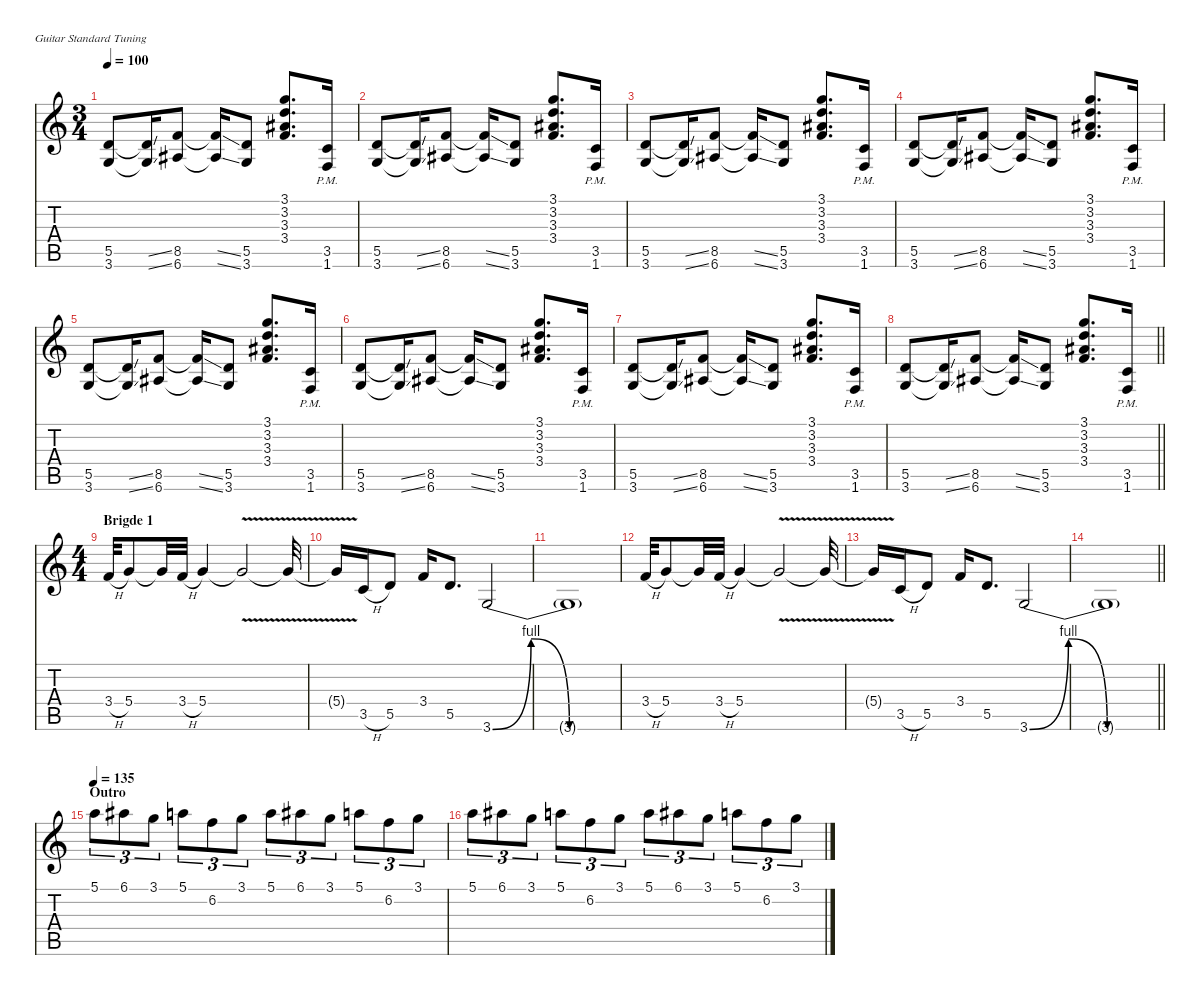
\defaultSystemsLayout 4
\hideDynamics
\bracketExtendMode nobrackets
\singleTrackTrackNamePolicy hidden
\multiTrackTrackNamePolicy hidden
\firstSystemTrackNameMode fullname
\firstSystemTrackNameOrientation horizontal
\otherSystemsTrackNameOrientation horizontal
\track ("Tony Iommi - Guitar" "od.guit.") {defaultSystemsLayout 4 instrument overdrivenguitar}
\staff {score tabs}
\tuning (E4 B3 G3 D3 A2 E2)
\ts (3 4)
\tempo 100
\clef g2
\ks c
(5.5 3.6).8{dy f beam Up} (5.5{ss t} 3.6{ss t}).16{beam Up} (8.5 6.6{acc #}).8{beam Up} (8.5{ss t} 6.6{ss t acc #}).16{beam Up} (5.5 3.6).8{beam Up} (3.1 3.2 3.3{acc #} 3.4).8{d beam Up} (3.5{pm} 1.6{pm}).16{beam Up} |
(5.5 3.6).8{beam Up} (5.5{ss t} 3.6{ss t}).16{beam Up} (8.5 6.6{acc #}).8{beam Up} (8.5{ss t} 6.6{ss t acc #}).16{beam Up} (5.5 3.6).8{beam Up} (3.1 3.2 3.3{acc #} 3.4).8{d beam Up} (3.5{pm} 1.6{pm}).16{beam Up} |
(5.5 3.6).8{beam Up} (5.5{ss t} 3.6{ss t}).16{beam Up} (8.5 6.6{acc #}).8{beam Up} (8.5{ss t} 6.6{ss t acc #}).16{beam Up} (5.5 3.6).8{beam Up} (3.1 3.2 3.3{acc #} 3.4).8{d beam Up} (3.5{pm} 1.6{pm}).16{beam Up} |
(5.5 3.6).8{beam Up} (5.5{ss t} 3.6{ss t}).16{beam Up} (8.5 6.6{acc #}).8{beam Up} (8.5{ss t} 6.6{ss t acc #}).16{beam Up} (5.5 3.6).8{beam Up} (3.1 3.2 3.3{acc #} 3.4).8{d beam Up} (3.5{pm} 1.6{pm}).16{beam Up} |
(5.5 3.6).8{beam Up} (5.5{ss t} 3.6{ss t}).16{beam Up} (8.5 6.6{acc #}).8{beam Up} (8.5{ss t} 6.6{ss t acc #}).16{beam Up} (5.5 3.6).8{beam Up} (3.1 3.2 3.3{acc #} 3.4).8{d beam Up} (3.5{pm} 1.6{pm}).16{beam Up} |
(5.5 3.6).8{beam Up} (5.5{ss t} 3.6{ss t}).16{beam Up} (8.5 6.6{acc #}).8{beam Up} (8.5{ss t} 6.6{ss t acc #}).16{beam Up} (5.5 3.6).8{beam Up} (3.1 3.2 3.3{acc #} 3.4).8{d beam Up} (3.5{pm} 1.6{pm}).16{beam Up} |
(5.5 3.6).8{beam Up} (5.5{ss t} 3.6{ss t}).16{beam Up} (8.5 6.6{acc #}).8{beam Up} (8.5{ss t} 6.6{ss t acc #}).16{beam Up} (5.5 3.6).8{beam Up} (3.1 3.2 3.3{acc #} 3.4).8{d beam Up} (3.5{pm} 1.6{pm}).16{beam Up} |
\barLineRight lightlight
(5.5 3.6).8{beam Up} (5.5{ss t} 3.6{ss t}).16{beam Up} (8.5 6.6{acc #}).8{beam Up} (8.5{ss t} 6.6{ss t acc #}).16{beam Up} (5.5 3.6).8{beam Up} (3.1 3.2 3.3{acc #} 3.4).8{d beam Up} (3.5{pm} 1.6{pm}).16{beam Up} |
\ts (4 4)
\beaming (8 2 2 2 2)
\section ("" "Brigde 1")
3.4{h}.32{beam Up} 5.4.8{beam Up} 5.4{t}.32{beam Up} 3.4{h}.32{beam Up} 5.4.4{beam Up} 5.4{v t}.2{beam Up} 5.4{v t}.32{beam Up} |
5.4{v t}.16{beam Up} 3.5{h}.16{beam Up} 5.5.8{beam Up} 3.4.16{beam Up} 5.5.8{d beam Up} 3.6{be (bendrelease 0 0 30 4 30 4 60 0)}.2{beam Up} |
3.6{be (hold 0 0 60 0) t}.1{beam Up} |
3.4{h}.32{beam Up} 5.4.8{beam Up} 5.4{t}.32{beam Up} 3.4{h}.32{beam Up} 5.4.4{beam Up} 5.4{v t}.2{beam Up} 5.4{v t}.32{beam Up} |
5.4{v t}.16{beam Up} 3.5{h}.16{beam Up} 5.5.8{beam Up} 3.4.16{beam Up} 5.5.8{d beam Up} 3.6{be (bendrelease 0 0 30 4 30 4 60 0)}.2{beam Up} |
\barLineRight lightlight
3.6{be (hold 0 0 60 0) t}.1{beam Up} |
\section ("" "Outro")
\tempo 135
5.1.8{tu (3 2) beam Down} 6.1{acc #}.8{tu (3 2) beam Down} 3.1.8{tu (3 2) beam Down} 5.1.8{tu (3 2) beam Down} 6.2.8{tu (3 2) beam Down} 3.1.8{tu (3 2) beam Down} 5.1.8{tu (3 2) beam Down} 6.1{acc #}.8{tu (3 2) beam Down} 3.1.8{tu (3 2) beam Down} 5.1.8{tu (3 2) beam Down} 6.2.8{tu (3 2) beam Down} 3.1.8{tu (3 2) beam Down} |
5.1.8{tu (3 2) beam Down} 6.1{acc #}.8{tu (3 2) beam Down} 3.1.8{tu (3 2) beam Down} 5.1.8{tu (3 2) beam Down} 6.2.8{tu (3 2) beam Down} 3.1.8{tu (3 2) beam Down} 5.1.8{tu (3 2) beam Down} 6.1{acc #}.8{tu (3 2) beam Down} 3.1.8{tu (3 2) beam Down} 5.1.8{tu (3 2) beam Down} 6.2.8{tu (3 2) beam Down} 3.1.8{tu (3 2) beam Down}
